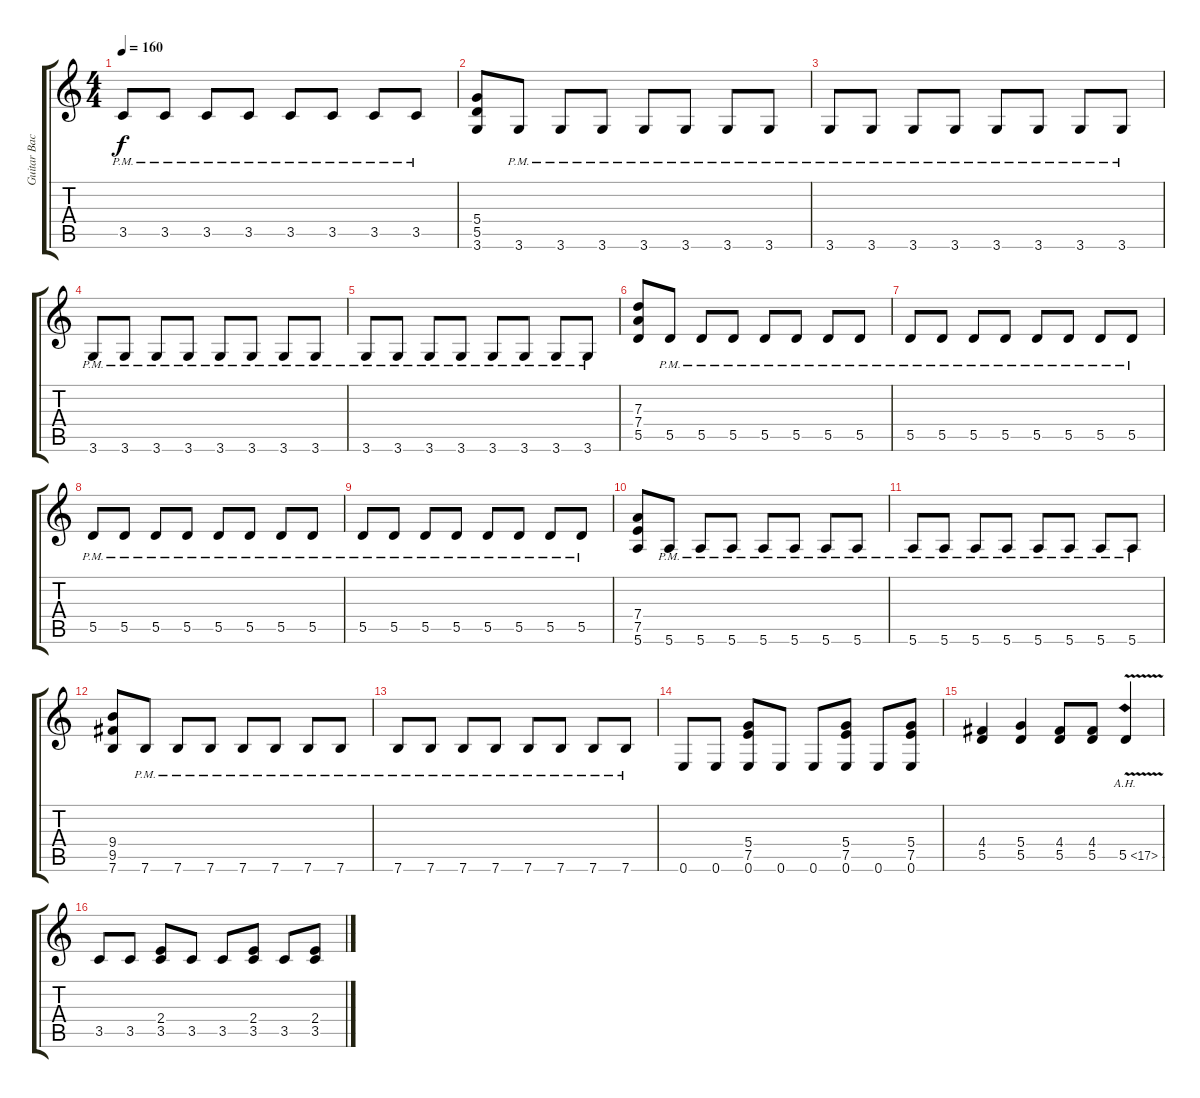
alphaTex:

\track ("Guitar Backup" "Guitar Bac") {instrument distortionguitar}
\staff {score tabs}
\tuning (E4 B3 G3 D3 A2 E2) {hide}
\ts (4 4)
\tempo 160
\clef g2
\ks c
3.5{pm}.8{dy f} 3.5{pm}.8 3.5{pm}.8 3.5{pm}.8 3.5{pm}.8 3.5{pm}.8 3.5{pm}.8 3.5{pm}.8 |
(5.4 5.5 3.6).8 3.6{pm}.8 3.6{pm}.8 3.6{pm}.8 3.6{pm}.8 3.6{pm}.8 3.6{pm}.8 3.6{pm}.8 |
3.6{pm}.8 3.6{pm}.8 3.6{pm}.8 3.6{pm}.8 3.6{pm}.8 3.6{pm}.8 3.6{pm}.8 3.6{pm}.8 |
3.6{pm}.8 3.6{pm}.8 3.6{pm}.8 3.6{pm}.8 3.6{pm}.8 3.6{pm}.8 3.6{pm}.8 3.6{pm}.8 |
3.6{pm}.8 3.6{pm}.8 3.6{pm}.8 3.6{pm}.8 3.6{pm}.8 3.6{pm}.8 3.6{pm}.8 3.6{pm}.8 |
(7.3 7.4 5.5).8 5.5{pm}.8 5.5{pm}.8 5.5{pm}.8 5.5{pm}.8 5.5{pm}.8 5.5{pm}.8 5.5{pm}.8 |
5.5{pm}.8 5.5{pm}.8 5.5{pm}.8 5.5{pm}.8 5.5{pm}.8 5.5{pm}.8 5.5{pm}.8 5.5{pm}.8 |
5.5{pm}.8 5.5{pm}.8 5.5{pm}.8 5.5{pm}.8 5.5{pm}.8 5.5{pm}.8 5.5{pm}.8 5.5{pm}.8 |
5.5{pm}.8 5.5{pm}.8 5.5{pm}.8 5.5{pm}.8 5.5{pm}.8 5.5{pm}.8 5.5{pm}.8 5.5{pm}.8 |
(7.4 7.5 5.6).8 5.6{pm}.8 5.6{pm}.8 5.6{pm}.8 5.6{pm}.8 5.6{pm}.8 5.6{pm}.8 5.6{pm}.8 |
5.6{pm}.8 5.6{pm}.8 5.6{pm}.8 5.6{pm}.8 5.6{pm}.8 5.6{pm}.8 5.6{pm}.8 5.6{pm}.8 |
(9.4 9.5 7.6).8 7.6{pm}.8 7.6{pm}.8 7.6{pm}.8 7.6{pm}.8 7.6{pm}.8 7.6{pm}.8 7.6{pm}.8 |
7.6{pm}.8 7.6{pm}.8 7.6{pm}.8 7.6{pm}.8 7.6{pm}.8 7.6{pm}.8 7.6{pm}.8 7.6{pm}.8 |
0.6.8 0.6.8 (5.4 7.5 0.6).8 0.6.8 0.6.8 (5.4 7.5 0.6).8 0.6.8 (5.4 7.5 0.6).8 |
(4.4 5.5).4 (5.4 5.5).4 (4.4 5.5).8 (4.4 5.5).8 5.5{ah 12 v}.4 |
3.5.8 3.5.8 (2.4 3.5).8 3.5.8 3.5.8 (2.4 3.5).8 3.5.8 (2.4 3.5).8
